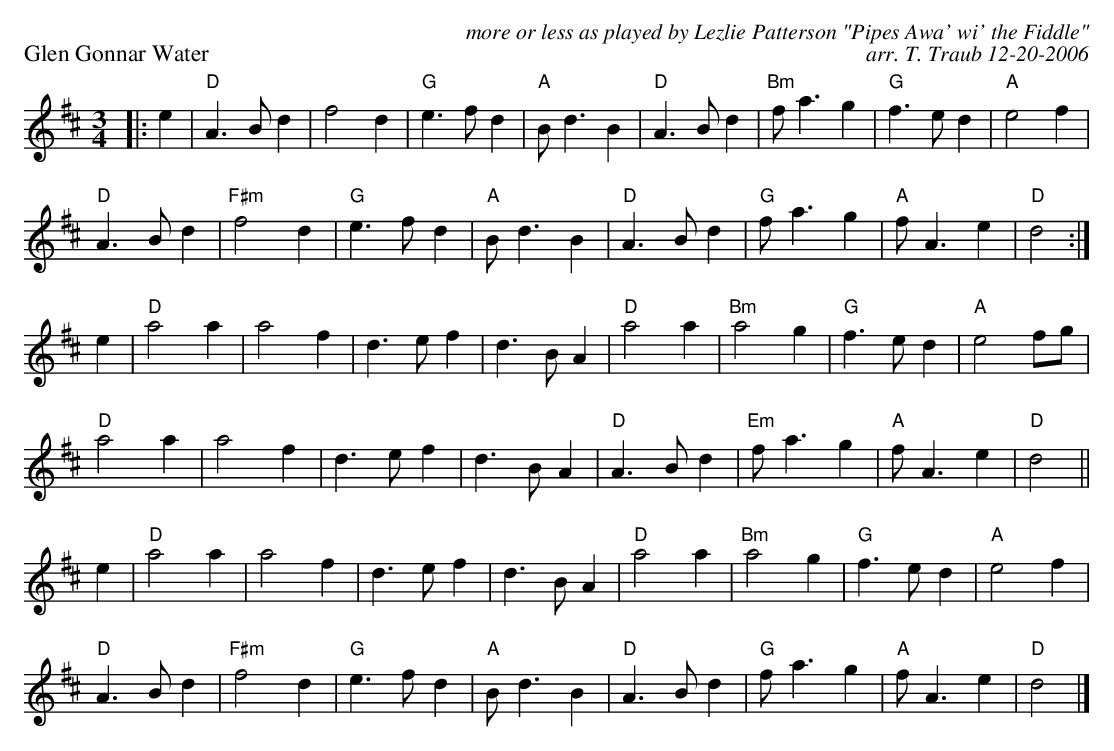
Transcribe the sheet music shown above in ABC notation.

X:1
P: Glen Gonnar Water
C: more or less as played by Lezlie Patterson "Pipes Awa' wi' the Fiddle"
C: arr. T. Traub 12-20-2006
M: 3/4
K: D
L: 1/4
|: e|"D"A > B d| f2 d| "G"e > f d| "A"B < d B|"D" A > B d |"Bm" f < a g|"G"f > e d|"A"e2 f|
"D"A > B d| "F#m" f2 d| "G"e > f d| "A"B < d B|"D" A > B d |"G"f < a g|"A"f < A e|"D"d2:|
e|"D" a2 a| a2 f| d > e f| d > B A|"D" a2 a|"Bm"a2 g|"G"f > e d|"A" e2 f/g/|
"D" a2 a| a2 f| d > e f| d > B A|"D" A > B d |"Em" f < a g|"A" f < A e|"D" d2 ||
e|"D" a2 a| a2 f| d > e f| d > B A|"D" a2 a|"Bm"a2 g|"G"f > e d|"A" e2 f|
"D"A > B d| "F#m" f2 d| "G"e > f d| "A"B < d B|"D" A > B d |"G"f < a g|"A"f < A e|"D"d2|]
